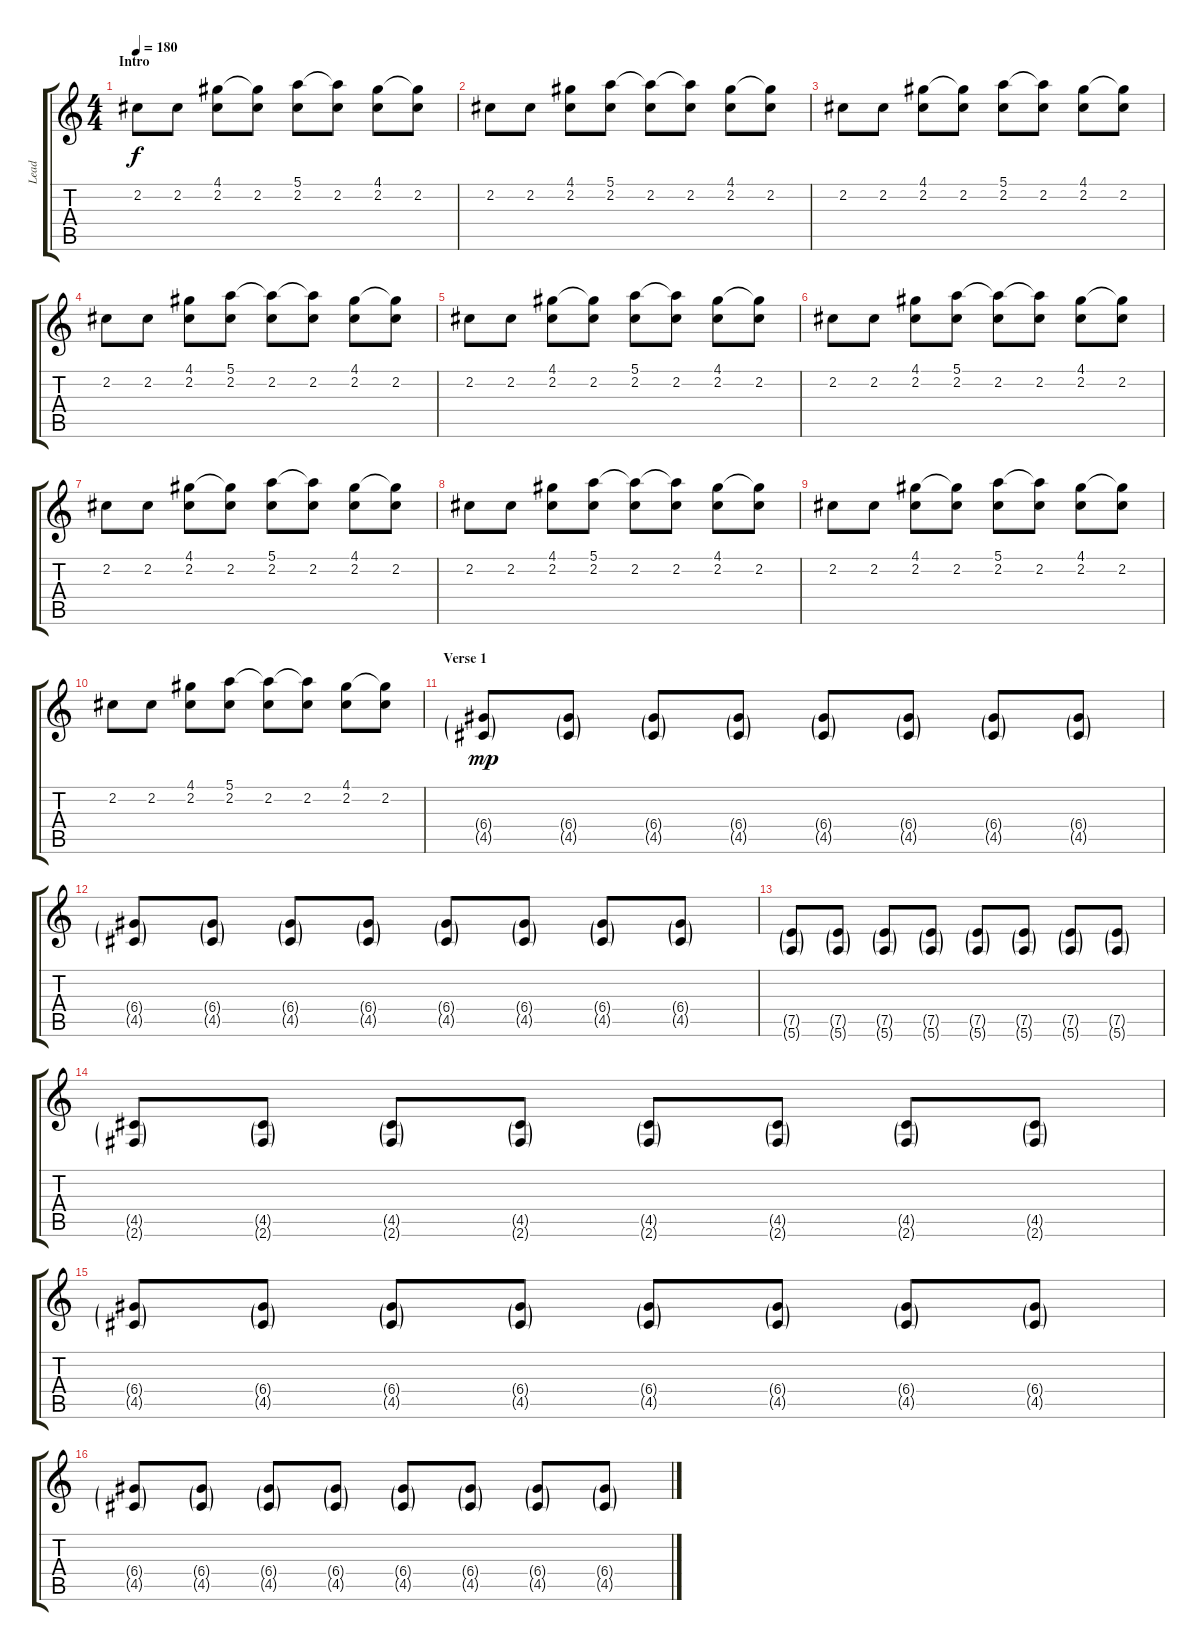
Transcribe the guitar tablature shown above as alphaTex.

\track ("Lead" "Lead") {instrument overdrivenguitar}
\staff {score tabs}
\tuning (E4 B3 G3 D3 A2 E2) {hide}
\ts (4 4)
\section ("" "Intro")
\tempo 180
\clef g2
\ks c
2.2.8{dy f instrument overdrivenguitar} 2.2.8 (4.1 2.2).8 (4.1{t} 2.2).8 (5.1 2.2).8 (5.1{t} 2.2).8 (4.1 2.2).8 (4.1{t} 2.2).8 |
2.2.8 2.2.8 (4.1 2.2).8 (5.1 2.2).8 (5.1{t} 2.2).8 (5.1{t} 2.2).8 (4.1 2.2).8 (4.1{t} 2.2).8 |
2.2.8 2.2.8 (4.1 2.2).8 (4.1{t} 2.2).8 (5.1 2.2).8 (5.1{t} 2.2).8 (4.1 2.2).8 (4.1{t} 2.2).8 |
2.2.8 2.2.8 (4.1 2.2).8 (5.1 2.2).8 (5.1{t} 2.2).8 (5.1{t} 2.2).8 (4.1 2.2).8 (4.1{t} 2.2).8 |
2.2.8 2.2.8 (4.1 2.2).8 (4.1{t} 2.2).8 (5.1 2.2).8 (5.1{t} 2.2).8 (4.1 2.2).8 (4.1{t} 2.2).8 |
2.2.8 2.2.8 (4.1 2.2).8 (5.1 2.2).8 (5.1{t} 2.2).8 (5.1{t} 2.2).8 (4.1 2.2).8 (4.1{t} 2.2).8 |
2.2.8 2.2.8 (4.1 2.2).8 (4.1{t} 2.2).8 (5.1 2.2).8 (5.1{t} 2.2).8 (4.1 2.2).8 (4.1{t} 2.2).8 |
2.2.8 2.2.8 (4.1 2.2).8 (5.1 2.2).8 (5.1{t} 2.2).8 (5.1{t} 2.2).8 (4.1 2.2).8 (4.1{t} 2.2).8 |
2.2.8 2.2.8 (4.1 2.2).8 (4.1{t} 2.2).8 (5.1 2.2).8 (5.1{t} 2.2).8 (4.1 2.2).8 (4.1{t} 2.2).8 |
2.2.8 2.2.8 (4.1 2.2).8 (5.1 2.2).8 (5.1{t} 2.2).8 (5.1{t} 2.2).8 (4.1 2.2).8 (4.1{t} 2.2).8 |
\section ("" "Verse 1")
(6.4{g} 4.5{g}).8{dy mp balance 16} (6.4{g} 4.5{g}).8 (6.4{g} 4.5{g}).8 (6.4{g} 4.5{g}).8 (6.4{g} 4.5{g}).8 (6.4{g} 4.5{g}).8 (6.4{g} 4.5{g}).8 (6.4{g} 4.5{g}).8 |
(6.4{g} 4.5{g}).8 (6.4{g} 4.5{g}).8 (6.4{g} 4.5{g}).8 (6.4{g} 4.5{g}).8 (6.4{g} 4.5{g}).8 (6.4{g} 4.5{g}).8 (6.4{g} 4.5{g}).8 (6.4{g} 4.5{g}).8 |
(7.5{g} 5.6{g}).8 (7.5{g} 5.6{g}).8 (7.5{g} 5.6{g}).8 (7.5{g} 5.6{g}).8 (7.5{g} 5.6{g}).8 (7.5{g} 5.6{g}).8 (7.5{g} 5.6{g}).8 (7.5{g} 5.6{g}).8 |
(4.5{g} 2.6{g}).8 (4.5{g} 2.6{g}).8 (4.5{g} 2.6{g}).8 (4.5{g} 2.6{g}).8 (4.5{g} 2.6{g}).8 (4.5{g} 2.6{g}).8 (4.5{g} 2.6{g}).8 (4.5{g} 2.6{g}).8 |
(6.4{g} 4.5{g}).8 (6.4{g} 4.5{g}).8 (6.4{g} 4.5{g}).8 (6.4{g} 4.5{g}).8 (6.4{g} 4.5{g}).8 (6.4{g} 4.5{g}).8 (6.4{g} 4.5{g}).8 (6.4{g} 4.5{g}).8 |
(6.4{g} 4.5{g}).8 (6.4{g} 4.5{g}).8 (6.4{g} 4.5{g}).8 (6.4{g} 4.5{g}).8 (6.4{g} 4.5{g}).8 (6.4{g} 4.5{g}).8 (6.4{g} 4.5{g}).8 (6.4{g} 4.5{g}).8
